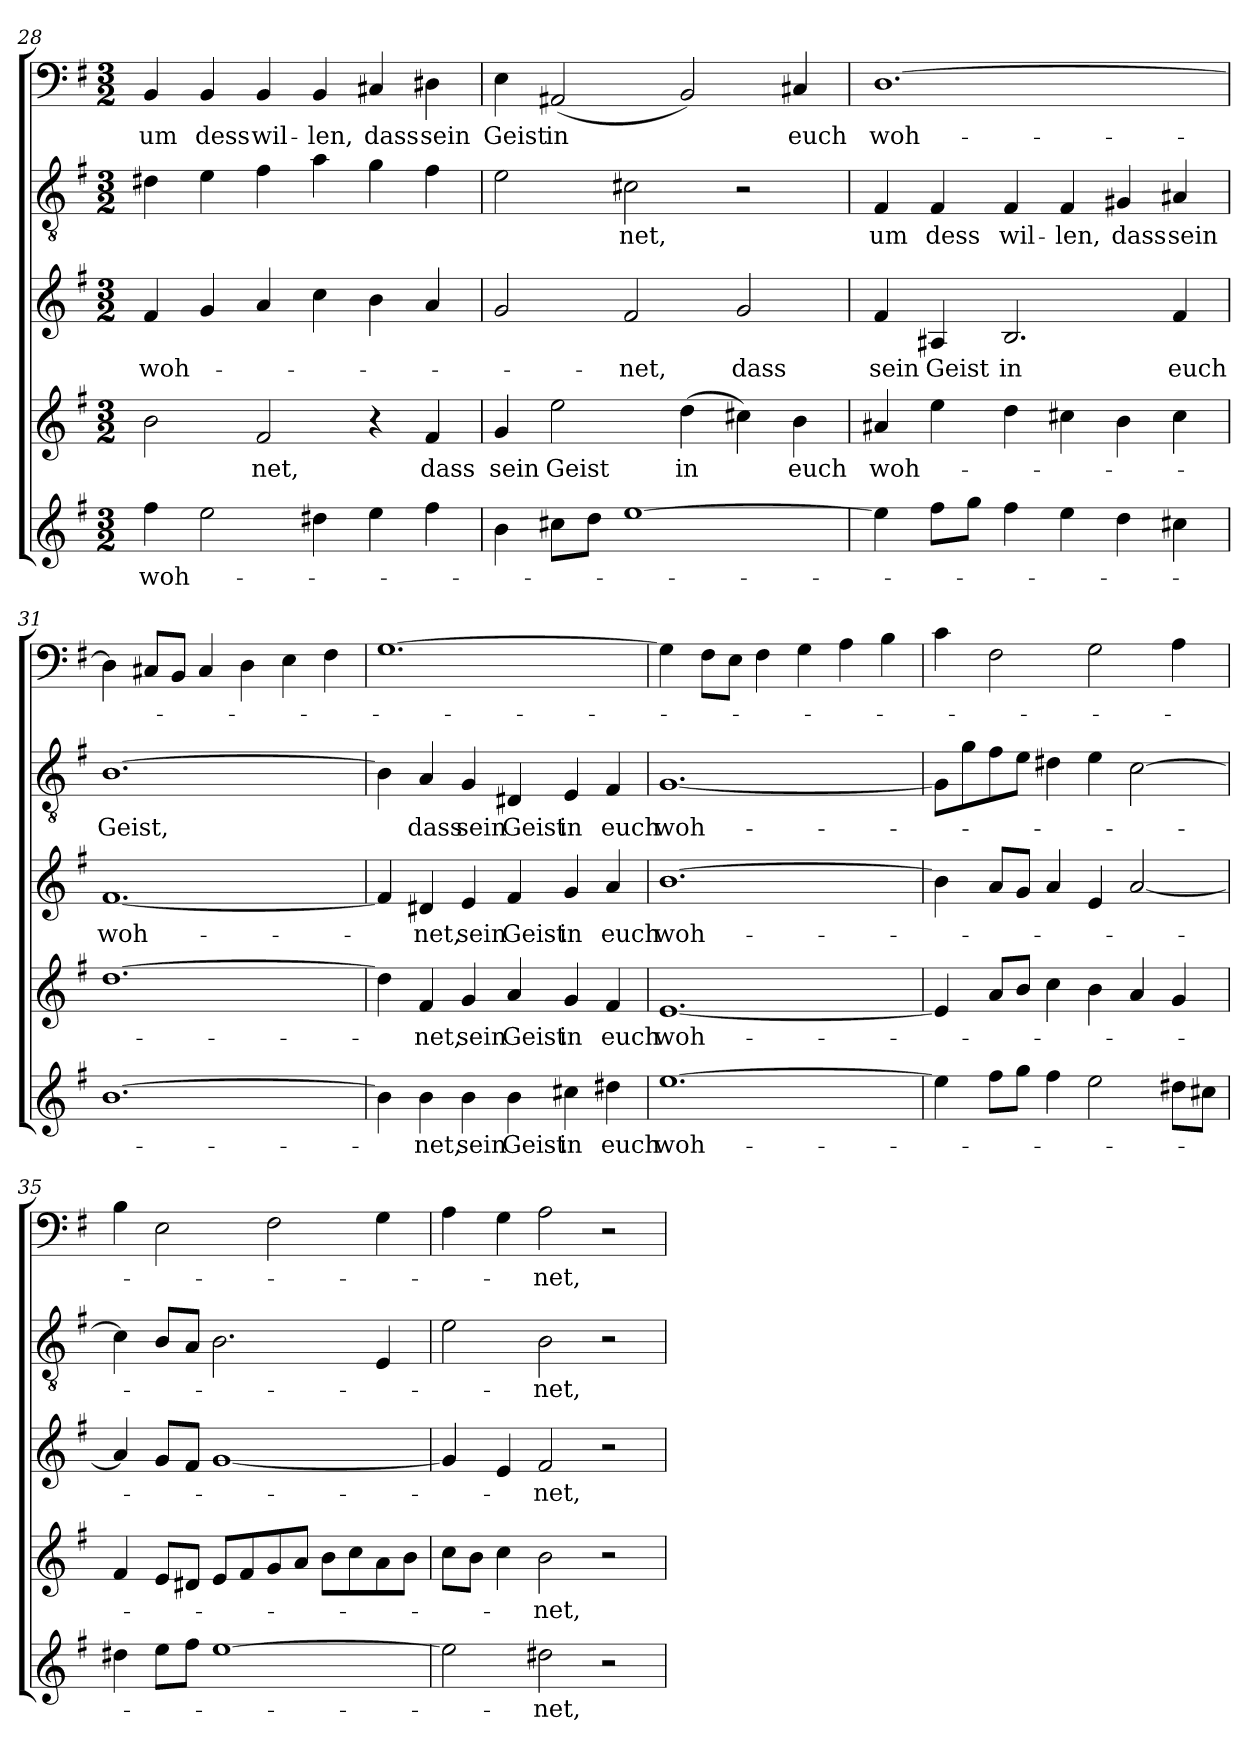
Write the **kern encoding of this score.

**kern	**text	**kern	**text	**kern	**text	**kern	**text	**kern	**text
*part5	*part5	*part4	*part4	*part3	*part3	*part2	*part2	*part1	*part1
*staff5	*staff5	*staff4	*staff4	*staff3	*staff3	*staff2	*staff2	*staff1	*staff1
*clefG2	*	*clefG2	*	*clefG2	*	*clefGv2	*	*clefF4	*
*k[f#]	*	*k[f#]	*	*k[f#]	*	*k[f#]	*	*k[f#]	*
*e:	*	*e:	*	*e:	*	*e:	*	*e:	*
*M3/2	*	*M3/2	*	*M3/2	*	*M3/2	*	*M3/2	*
=28	=28	=28	=28	=28	=28	=28	=28	=28	=28
4ff#\	woh-	2b\	.	4f#/	woh-	4d#X\	.	4BB/	um
2ee\	.	.	.	4g/	.	4e\	.	4BB/	dess
.	.	2f#/	-net,	4a/	.	4f#\	.	4BB/	wil-
4dd#X\	.	.	.	4cc\	.	4a\	.	4BB/	-len,
4ee\	.	4r	.	4b\	.	4g\	.	4C#X/	dass
4ff#\	.	4f#/	dass	4a/	.	4f#\	.	4D#X\	sein
=29	=29	=29	=29	=29	=29	=29	=29	=29	=29
4b\	.	4g/	sein	2g/	.	2e\	.	4E\	Geist
8cc#X\L	.	2ee\	Geist	.	.	.	.	(2AA#X/	in
8dd\J	.	.	.	.	.	.	.	.	.
[1ee\	.	.	.	2f#/	-net,	2c#X\	-net,	.	.
.	.	(4dd\	in	.	.	.	.	2BB/)	.
.	.	4cc#X\)	.	2g/	dass	2r	.	.	.
.	.	4b\	euch	.	.	.	.	4C#X/	euch
=30	=30	=30	=30	=30	=30	=30	=30	=30	=30
4ee\]	.	4a#X/	woh-	4f#/	sein	4F#/	um	[1.D\	woh-
8ff#\L	.	4ee\	.	4A#X/	Geist	4F#/	dess	.	.
8gg\J	.	.	.	.	.	.	.	.	.
4ff#\	.	4dd\	.	2.B/	in	4F#/	wil-	.	.
4ee\	.	4cc#X\	.	.	.	4F#/	-len,	.	.
4dd\	.	4b\	.	.	.	4G#X/	dass	.	.
4cc#X\	.	4cc#\	.	4f#/	euch	4A#X/	sein	.	.
=31	=31	=31	=31	=31	=31	=31	=31	=31	=31
[1.b\	.	[1.dd\	.	[1.f#/	woh-	[1.B\	Geist,	4D\]	.
.	.	.	.	.	.	.	.	8C#X/L	.
.	.	.	.	.	.	.	.	8BB/J	.
.	.	.	.	.	.	.	.	4C#/	.
.	.	.	.	.	.	.	.	4D\	.
.	.	.	.	.	.	.	.	4E\	.
.	.	.	.	.	.	.	.	4F#\	.
=32	=32	=32	=32	=32	=32	=32	=32	=32	=32
4b\]	.	4dd\]	.	4f#/]	.	4B\]	.	[1.G\	.
4b\	-net,	4f#/	-net,	4d#X/	-net,	4A/	dass	.	.
4b\	sein	4g/	sein	4e/	sein	4G/	sein	.	.
4b\	Geist	4a/	Geist	4f#/	Geist	4D#X/	Geist	.	.
4cc#X\	in	4g/	in	4g/	in	4E/	in	.	.
4dd#X\	euch	4f#/	euch	4a/	euch	4F#/	euch	.	.
=33	=33	=33	=33	=33	=33	=33	=33	=33	=33
[1.ee\	woh-	[1.e/	woh-	[1.b\	woh-	[1.G/	woh-	4G\]	.
.	.	.	.	.	.	.	.	8F#\L	.
.	.	.	.	.	.	.	.	8E\J	.
.	.	.	.	.	.	.	.	4F#\	.
.	.	.	.	.	.	.	.	4G\	.
.	.	.	.	.	.	.	.	4A\	.
.	.	.	.	.	.	.	.	4B\	.
=34	=34	=34	=34	=34	=34	=34	=34	=34	=34
4ee\]	.	4e/]	.	4b\]	.	8G\L]	.	4c\	.
.	.	.	.	.	.	8g\	.	.	.
8ff#\L	.	8a/L	.	8a/L	.	8f#\	.	2F#\	.
8gg\J	.	8b/J	.	8g/J	.	8e\J	.	.	.
4ff#\	.	4cc\	.	4a/	.	4d#X\	.	.	.
2ee\	.	4b\	.	4e/	.	4e\	.	2G\	.
.	.	4a/	.	[2a/	.	[2c\	.	.	.
8dd#X\L	.	4g/	.	.	.	.	.	4A\	.
8cc#X\J	.	.	.	.	.	.	.	.	.
=35	=35	=35	=35	=35	=35	=35	=35	=35	=35
4dd#X\	.	4f#/	.	4a/]	.	4c\]	.	4B\	.
8ee\L	.	8e/L	.	8g/L	.	8B/L	.	2E\	.
8ff#\J	.	8d#X/J	.	8f#/J	.	8A/J	.	.	.
[1ee\	.	8e/L	.	[1g/	.	2.B\	.	.	.
.	.	8f#/	.	.	.	.	.	.	.
.	.	8g/	.	.	.	.	.	2F#\	.
.	.	8a/J	.	.	.	.	.	.	.
.	.	8b\L	.	.	.	.	.	.	.
.	.	8cc\	.	.	.	.	.	.	.
.	.	8a\	.	.	.	4E/	.	4G\	.
.	.	8b\J	.	.	.	.	.	.	.
=36	=36	=36	=36	=36	=36	=36	=36	=36	=36
2ee\]	.	8cc\L	.	4g/]	.	2e\	.	4A\	.
.	.	8b\J	.	.	.	.	.	.	.
.	.	4cc\	.	4e/	.	.	.	4G\	.
2dd#X\	-net,	2b\	-net,	2f#/	-net,	2B\	-net,	2A\	-net,
2r	.	2r	.	2r	.	2r	.	2r	.
=	=	=	=	=	=	=	=	=	=
*-	*-	*-	*-	*-	*-	*-	*-	*-	*-
